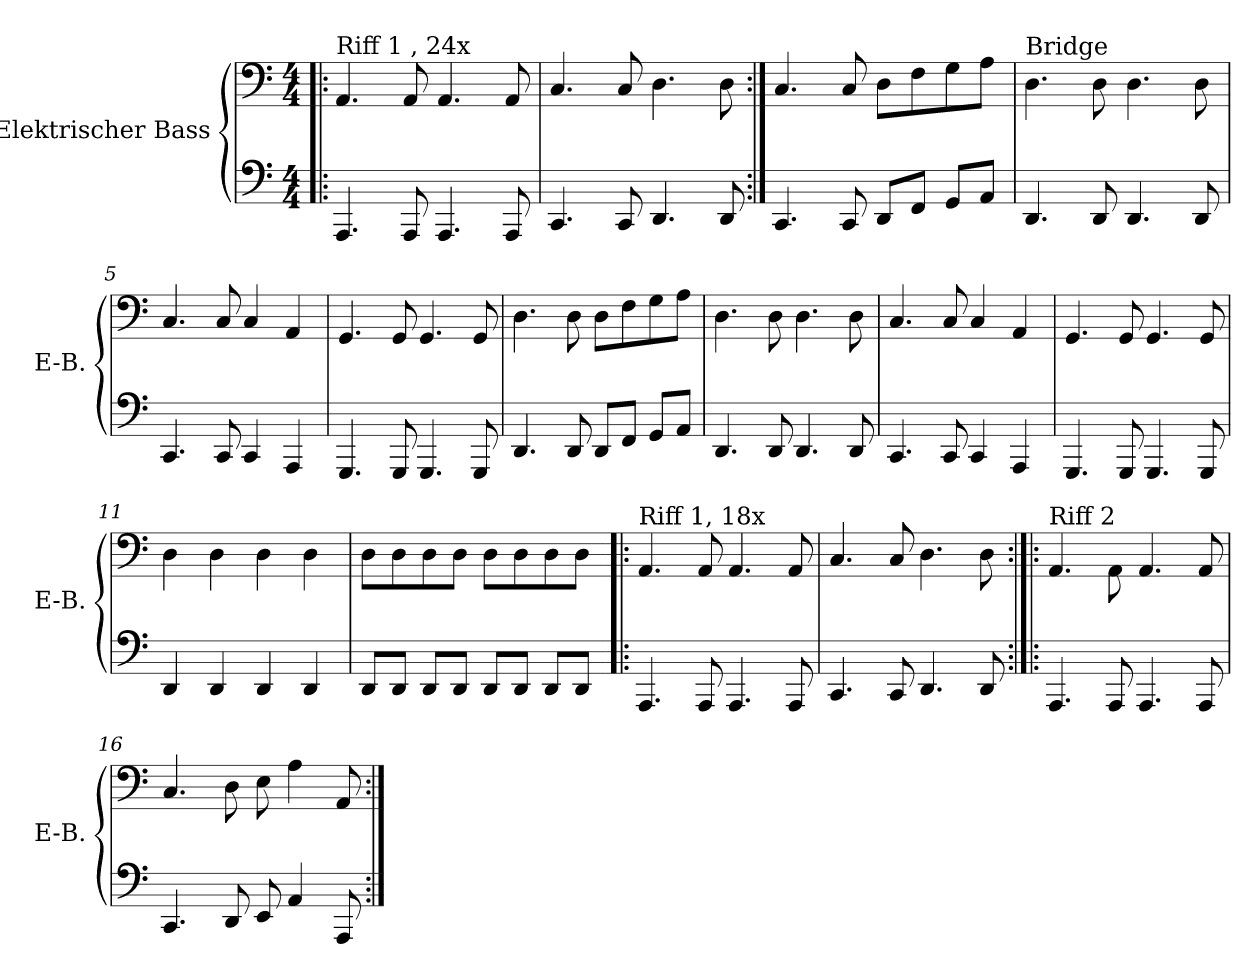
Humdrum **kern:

**kern	**kern
*part1	*part1
*staff2	*staff1
*I"Elektrischer Bass	*
*I'E-B.	*
*stria4	*
*	*clefF4
*ITrd7c12	*ITrd7c12
*k[]	*k[]
*M4/4	*M4/4
=1!|:	=1!|:
!	!LO:TX:a:t=Riff 1 , 24x
4.AAAA	4.AAA/
8AAAA	8AAA/
4.AAAA	4.AAA/
8AAAA	8AAA/
=2	=2
4.CCC	4.CC/
8CCC	8CC/
4.DDD	4.DD\
8DDD	8DD\
=3:|!	=3:|!
4.CCC	4.CC/
8CCC	8CC/
8DDDL	8DD\L
8FFFJ	8FF\
8GGGL	8GG\
8AAAJ	8AA\J
=4	=4
!	!LO:TX:a:t=Bridge
4.DDD	4.DD\
8DDD	8DD\
4.DDD	4.DD\
8DDD	8DD\
=5	=5
4.CCC	4.CC/
8CCC	8CC/
4CCC	4CC/
4AAAA	4AAA/
=6	=6
4.GGGG	4.GGG/
8GGGG	8GGG/
4.GGGG	4.GGG/
8GGGG	8GGG/
!!LO:LB:g=z
=7	=7
4.DDD	4.DD\
8DDD	8DD\
8DDDL	8DD\L
8FFFJ	8FF\
8GGGL	8GG\
8AAAJ	8AA\J
=8	=8
4.DDD	4.DD\
8DDD	8DD\
4.DDD	4.DD\
8DDD	8DD\
=9	=9
4.CCC	4.CC/
8CCC	8CC/
4CCC	4CC/
4AAAA	4AAA/
=10	=10
4.GGGG	4.GGG/
8GGGG	8GGG/
4.GGGG	4.GGG/
8GGGG	8GGG/
=11	=11
4DDD	4DD\
4DDD	4DD\
4DDD	4DD\
4DDD	4DD\
=12	=12
8DDDL	8DD\L
8DDDJ	8DD\
8DDDL	8DD\
8DDDJ	8DD\J
8DDDL	8DD\L
8DDDJ	8DD\
8DDDL	8DD\
8DDDJ	8DD\J
!!LO:LB:g=z
=13!|:	=13!|:
!	!LO:TX:a:t=Riff 1, 18x
4.AAAA	4.AAA/
8AAAA	8AAA/
4.AAAA	4.AAA/
8AAAA	8AAA/
=14	=14
4.CCC	4.CC/
8CCC	8CC/
4.DDD	4.DD\
8DDD	8DD\
=15:|!|:	=15:|!|:
!	!LO:TX:a:t=Riff 2
4.AAAA	4.AAA/
8AAAA	8AAA\
4.AAAA	4.AAA/
8AAAA	8AAA/
=16	=16
4.CCC	4.CC/
8DDD	8DD\
8EEE	8EE\
4AAA	4AA\
8AAAA	8AAA/
=:|!	=:|!
*-	*-
